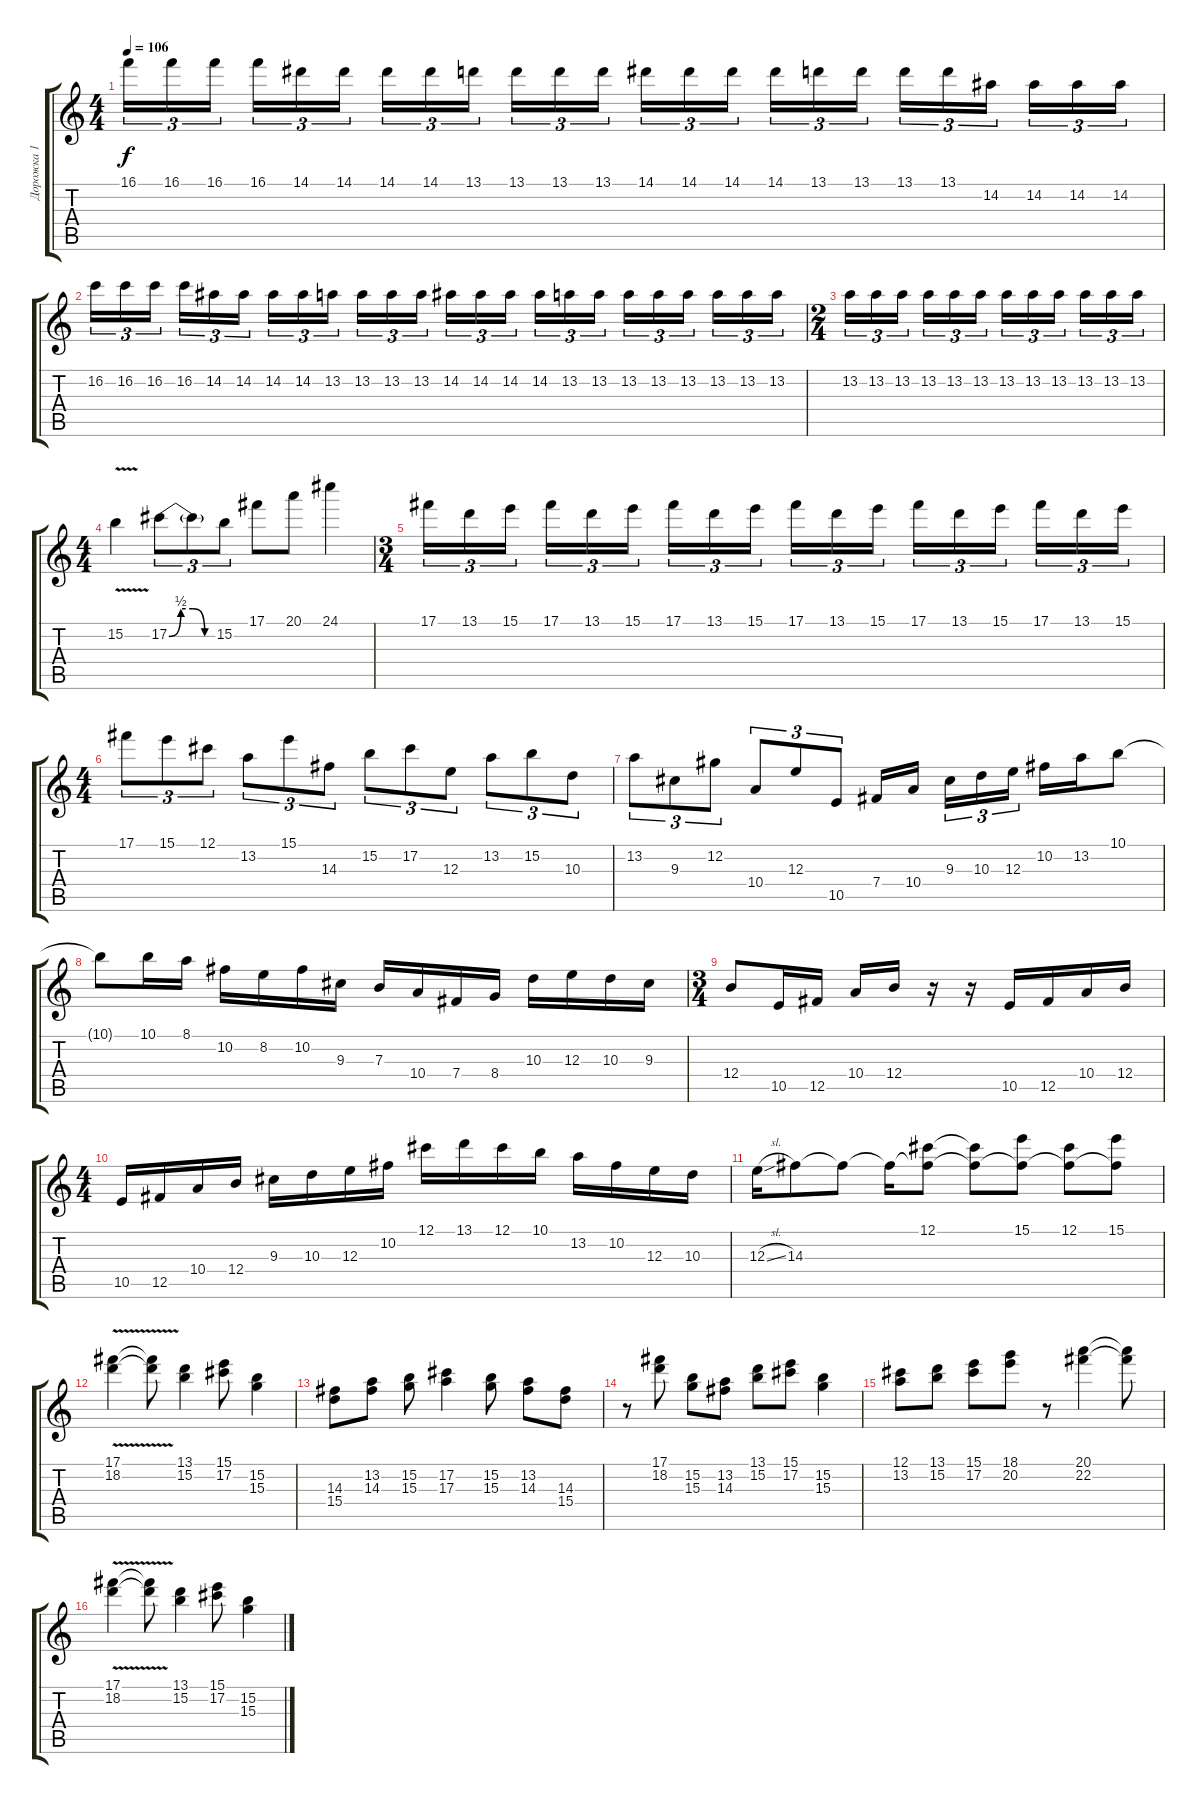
\track ("Дорожка 1" "Дорожка 1") {instrument distortionguitar}
\staff {score tabs}
\tuning (Db4 Ab3 E3 B2 Gb2 B1) {hide}
\ts (4 4)
\tempo 106
\clef g2
\ks c
16.1.16{tu (3 2) dy f} 16.1.16{tu (3 2)} 16.1.16{tu (3 2) beam splitsecondary} 16.1.16{tu (3 2)} 14.1.16{tu (3 2)} 14.1.16{tu (3 2)} 14.1.16{tu (3 2)} 14.1.16{tu (3 2)} 13.1.16{tu (3 2) beam splitsecondary} 13.1.16{tu (3 2)} 13.1.16{tu (3 2)} 13.1.16{tu (3 2)} 14.1.16{tu (3 2)} 14.1.16{tu (3 2)} 14.1.16{tu (3 2) beam splitsecondary} 14.1.16{tu (3 2)} 13.1.16{tu (3 2)} 13.1.16{tu (3 2)} 13.1.16{tu (3 2)} 13.1.16{tu (3 2)} 14.2.16{tu (3 2) beam splitsecondary} 14.2.16{tu (3 2)} 14.2.16{tu (3 2)} 14.2.16{tu (3 2)} |
16.2.16{tu (3 2)} 16.2.16{tu (3 2)} 16.2.16{tu (3 2) beam splitsecondary} 16.2.16{tu (3 2)} 14.2.16{tu (3 2)} 14.2.16{tu (3 2)} 14.2.16{tu (3 2)} 14.2.16{tu (3 2)} 13.2.16{tu (3 2) beam splitsecondary} 13.2.16{tu (3 2)} 13.2.16{tu (3 2)} 13.2.16{tu (3 2)} 14.2.16{tu (3 2)} 14.2.16{tu (3 2)} 14.2.16{tu (3 2) beam splitsecondary} 14.2.16{tu (3 2)} 13.2.16{tu (3 2)} 13.2.16{tu (3 2)} 13.2.16{tu (3 2)} 13.2.16{tu (3 2)} 13.2.16{tu (3 2) beam splitsecondary} 13.2.16{tu (3 2)} 13.2.16{tu (3 2)} 13.2.16{tu (3 2)} |
\ts (2 4)
13.2.16{tu (3 2)} 13.2.16{tu (3 2)} 13.2.16{tu (3 2) beam splitsecondary} 13.2.16{tu (3 2)} 13.2.16{tu (3 2)} 13.2.16{tu (3 2)} 13.2.16{tu (3 2)} 13.2.16{tu (3 2)} 13.2.16{tu (3 2) beam splitsecondary} 13.2.16{tu (3 2)} 13.2.16{tu (3 2)} 13.2.16{tu (3 2)} |
\ts (4 4)
15.2{v}.4 17.2{be (custom 0 0 15 2 30 2 45 0 60 0)}.8{tu (3 2)} 17.2{t}.8{tu (3 2)} 15.2.8{tu (3 2)} 17.1.8 20.1.8 24.1.4 |
\ts (3 4)
17.1.16{tu (3 2)} 13.1.16{tu (3 2)} 15.1.16{tu (3 2) beam splitsecondary} 17.1.16{tu (3 2)} 13.1.16{tu (3 2)} 15.1.16{tu (3 2)} 17.1.16{tu (3 2)} 13.1.16{tu (3 2)} 15.1.16{tu (3 2) beam splitsecondary} 17.1.16{tu (3 2)} 13.1.16{tu (3 2)} 15.1.16{tu (3 2)} 17.1.16{tu (3 2)} 13.1.16{tu (3 2)} 15.1.16{tu (3 2) beam splitsecondary} 17.1.16{tu (3 2)} 13.1.16{tu (3 2)} 15.1.16{tu (3 2)} |
\ts (4 4)
17.1.8{tu (3 2)} 15.1.8{tu (3 2)} 12.1.8{tu (3 2)} 13.2.8{tu (3 2)} 15.1.8{tu (3 2)} 14.3.8{tu (3 2)} 15.2.8{tu (3 2)} 17.2.8{tu (3 2)} 12.3.8{tu (3 2)} 13.2.8{tu (3 2)} 15.2.8{tu (3 2)} 10.3.8{tu (3 2)} |
13.2.8{tu (3 2)} 9.3.8{tu (3 2)} 12.2.8{tu (3 2)} 10.4.8{tu (3 2)} 12.3.8{tu (3 2)} 10.5.8{tu (3 2)} 7.4.16 10.4.16{beam splitsecondary} 9.3.16{tu (3 2)} 10.3.16{tu (3 2)} 12.3.16{tu (3 2)} 10.2.16 13.2.16 10.1.8 |
10.1{t}.8 10.1.16 8.1.16 10.2.16 8.2.16 10.2.16 9.3.16 7.3.16 10.4.16 7.4.16 8.4.16 10.3.16 12.3.16 10.3.16 9.3.16 |
\ts (3 4)
12.4.8 10.5.16 12.5.16 10.4.16 12.4.16 r.16 r.16 10.5.16 12.5.16 10.4.16 12.4.16 |
\ts (4 4)
10.5.16 12.5.16 10.4.16 12.4.16 9.3.16 10.3.16 12.3.16 10.2.16 12.1.16 13.1.16 12.1.16 10.1.16 13.2.16 10.2.16 12.3.16 10.3.16 |
12.3{sl}.16 14.3.8 14.3{t}.8 14.3{t}.16 (12.1 14.3{t}).8 (12.1{t} 14.3{t}).8 (15.1 14.3{t}).8 (12.1 14.3{t}).8 (15.1 14.3{t}).8 |
(17.1{v} 18.2).4 (17.1{t} 18.2{t}).8 (13.1 15.2).4 (15.1 17.2).8 (15.2 15.3).4 |
(14.3 15.4).8 (13.2 14.3).8 (15.2 15.3).8 (17.2 17.3).4 (15.2 15.3).8 (13.2 14.3).8 (14.3 15.4).8 |
r.8 (17.1 18.2).8 (15.2 15.3).8 (13.2 14.3).8 (13.1 15.2).8 (15.1 17.2).8 (15.2 15.3).4 |
(12.1 13.2).8 (13.1 15.2).8 (15.1 17.2).8 (18.1 20.2).8 r.8 (20.1 22.2).4 (20.1{t} 22.2{t}).8 |
(17.1{v} 18.2).4 (17.1{t} 18.2{t}).8 (13.1 15.2).4 (15.1 17.2).8 (15.2 15.3).4
